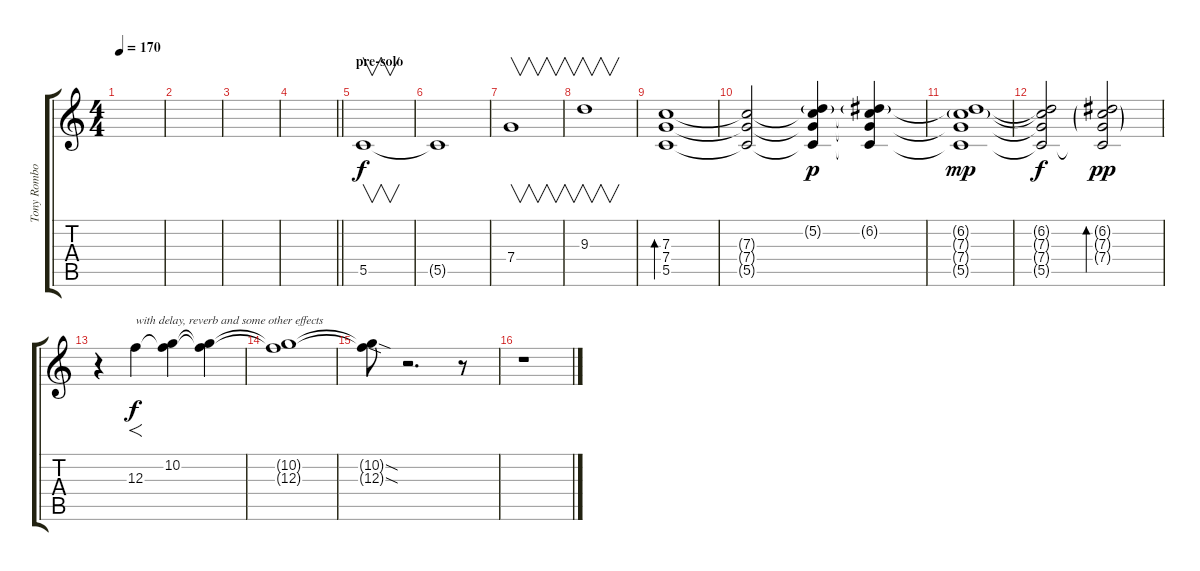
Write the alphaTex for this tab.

\track ("Tony Rombola - solo" "Tony Rombo") {instrument distortionguitar}
\staff {score tabs}
\tuning (D4 A3 F3 C3 G2 C2) {hide}
\ts (4 4)
\tempo 170
\clef g2
\ks c
|
|
|
\barLineRight lightlight
|
\section ("" "pre-solo")
5.5.1{v} |
5.5{t}.1 |
7.4.1{v} |
9.3.1{v} |
(7.3 7.4 5.5).1{bd 240} |
(7.3{t} 7.4{t} 5.5{t}).2 (5.2{g} 7.3{t} 7.4{t} 5.5{t}).4{dy p} (6.2{g} 7.3{t} 7.4{t} 5.5{t}).4 |
(6.2{t} 7.3{g} 7.4{t} 5.5{t}).1{dy mp} |
(6.2{t} 7.3{t} 7.4{t} 5.5{t}).2{dy f} (6.2{g} 7.3{g} 7.4{g} 5.5{t}).2{bd 240 dy pp} |
r.4 12.3.4{f txt "with delay, reverb and some other effects" dy f} (10.2 12.3{t}).4 (10.2{t} 12.3{t}).4 |
(10.2{t} 12.3{t}).1 |
(10.2{sod t} 12.3{sod t}).8 r.2{d} r.8 |
r.1
